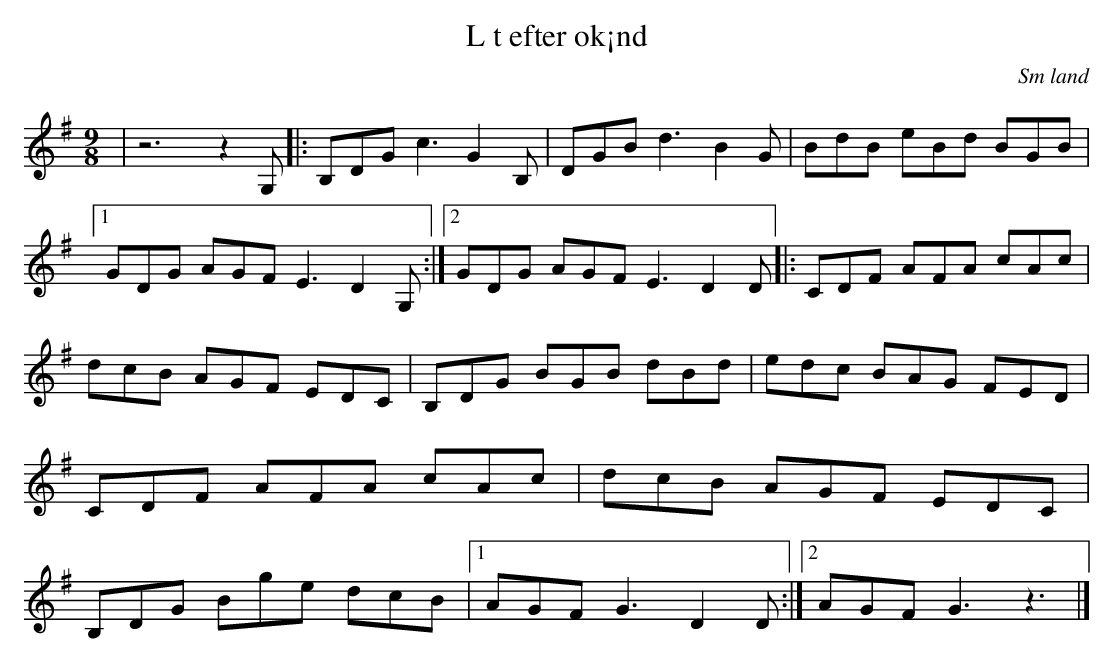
X:1
T:L t efter ok¡nd
O:Sm land
M:9/8
L:1/8
K:G
| z6 z2 G, |: B,DG c3 G2 B, | DGB d3 B2 G | BdB eBd BGB |1 GDG AGF E3 D2 G, :|2 GDG AGF E3 D2 D |: CDF AFA cAc | dcB AGF EDC | B,DG BGB dBd | edc BAG FED | CDF AFA cAc | dcB AGF EDC | B,DG Bge dcB |1 AGF G3 D2 D :|2 AGF G3 z3 |]
